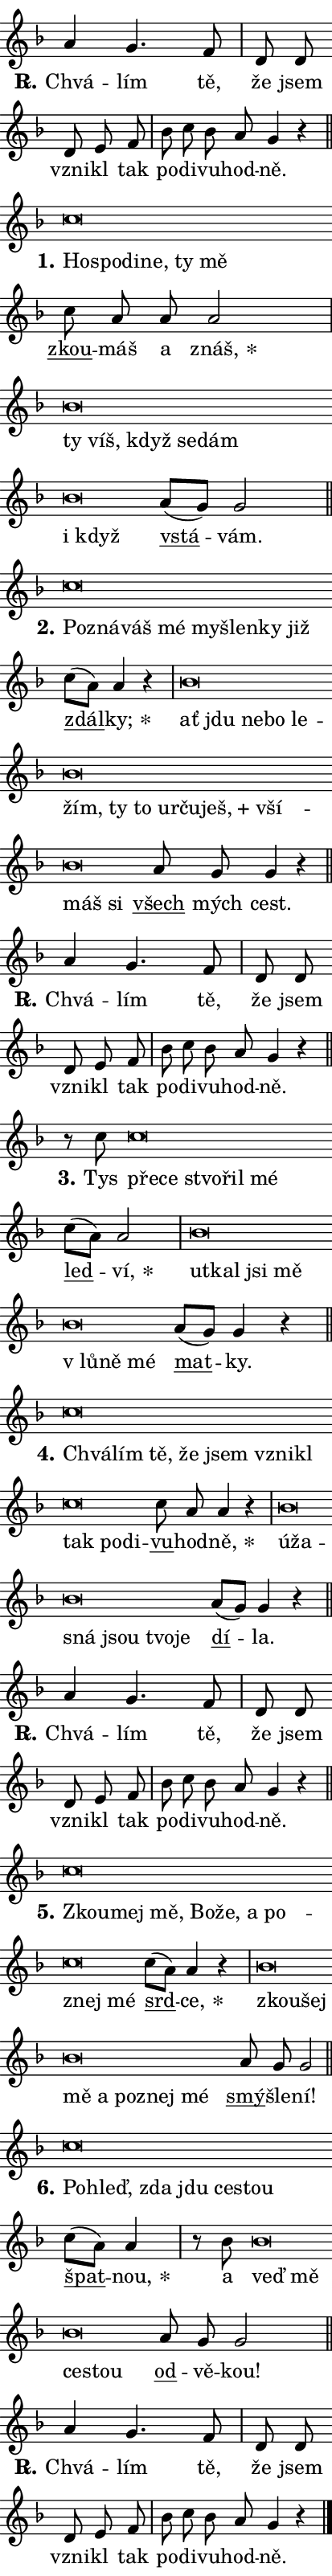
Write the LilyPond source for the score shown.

\version "2.24.0"
\header { tagline = "" }
\paper {
  indent = 0\cm
  top-margin = 0\cm
  right-margin = 0\cm
  bottom-margin = 0\cm
  left-margin = 0\cm
  paper-width = 7\cm
  page-breaking = #ly:one-page-breaking
  system-system-spacing.basic-distance = #11
  score-system-spacing.basic-distance = #11
  ragged-last = ##f
}


%% Author: Thomas Morley
%% https://lists.gnu.org/archive/html/lilypond-user/2020-05/msg00002.html
#(define (line-position grob)
"Returns position of @var[grob} in current system:
   @code{'start}, if at first time-step
   @code{'end}, if at last time-step
   @code{'middle} otherwise
"
  (let* ((col (ly:item-get-column grob))
         (ln (ly:grob-object col 'left-neighbor))
         (rn (ly:grob-object col 'right-neighbor))
         (col-to-check-left (if (ly:grob? ln) ln col))
         (col-to-check-right (if (ly:grob? rn) rn col))
         (break-dir-left
           (and
             (ly:grob-property col-to-check-left 'non-musical #f)
             (ly:item-break-dir col-to-check-left)))
         (break-dir-right
           (and
             (ly:grob-property col-to-check-right 'non-musical #f)
             (ly:item-break-dir col-to-check-right))))
        (cond ((eqv? 1 break-dir-left) 'start)
              ((eqv? -1 break-dir-right) 'end)
              (else 'middle))))

#(define (tranparent-at-line-position vctor)
  (lambda (grob)
  "Relying on @code{line-position} select the relevant enry from @var{vctor}.
Used to determine transparency,"
    (case (line-position grob)
      ((end) (not (vector-ref vctor 0)))
      ((middle) (not (vector-ref vctor 1)))
      ((start) (not (vector-ref vctor 2))))))

noteHeadBreakVisibility =
#(define-music-function (break-visibility)(vector?)
"Makes @code{NoteHead}s transparent relying on @var{break-visibility}"
#{
  \override NoteHead.transparent =
    #(tranparent-at-line-position break-visibility)
#})

#(define delete-ledgers-for-transparent-note-heads
  (lambda (grob)
    "Reads whether a @code{NoteHead} is transparent.
If so this @code{NoteHead} is removed from @code{'note-heads} from
@var{grob}, which is supposed to be @code{LedgerLineSpanner}.
As a result ledgers are not printed for this @code{NoteHead}"
    (let* ((nhds-array (ly:grob-object grob 'note-heads))
           (nhds-list
             (if (ly:grob-array? nhds-array)
                 (ly:grob-array->list nhds-array)
                 '()))
           ;; Relies on the transparent-property being done before
           ;; Staff.LedgerLineSpanner.after-line-breaking is executed.
           ;; This is fragile ...
           (to-keep
             (remove
               (lambda (nhd)
                 (ly:grob-property nhd 'transparent #f))
               nhds-list)))
      ;; TODO find a better method to iterate over grob-arrays, similiar
      ;; to filter/remove etc for lists
      ;; For now rebuilt from scratch
      (set! (ly:grob-object grob 'note-heads)  '())
      (for-each
        (lambda (nhd)
          (ly:pointer-group-interface::add-grob grob 'note-heads nhd))
        to-keep))))

hideNotes = {
  \noteHeadBreakVisibility #begin-of-line-visible
}
unHideNotes = {
  \noteHeadBreakVisibility #all-visible
}

% work-around for resetting accidentals
% https://lilypond.org/doc/v2.23/Documentation/notation/displaying-rhythms#unmetered-music
cadenzaMeasure = {
  \cadenzaOff
  \partial 1024 s1024
  \cadenzaOn
}

#(define-markup-command (accent layout props text) (markup?)
  "Underline accented syllable"
  (interpret-markup layout props
    #{\markup \override #'(offset . 4.3) \underline { #text }#}))

responsum = \markup \concat {
  "R" \hspace #-1.05 \path #0.1 #'((moveto 0 0.07) (lineto 0.9 0.8)) \hspace #0.05 "."
}

\layout {
    \context {
        \Staff
        \remove "Time_signature_engraver"
        \override LedgerLineSpanner.after-line-breaking = #delete-ledgers-for-transparent-note-heads
    }
    \context {
        \Voice {
            \override NoteHead.output-attributes = #'((class . "notehead"))
            \override Hairpin.height = #0.55
        }
    }
    \context {
        \Lyrics {
            \override StanzaNumber.output-attributes = #'((class . "stanzanumber"))
            \override LyricSpace.minimum-distance = #0.9
            \override LyricText.font-name = #"TeX Gyre Schola"
            \override LyricText.font-size = 1
            \override StanzaNumber.font-name = #"TeX Gyre Schola Bold"
            \override StanzaNumber.font-size = 1
        }
    }
}

% magnetic-lyrics.ily
%
%   written by
%     Jean Abou Samra <jean@abou-samra.fr>
%     Werner Lemberg <wl@gnu.org>
%
%   adapted by
%     Jiri Hon <jiri.hon@gmail.com>
%
% Version 2022-Apr-15

% https://www.mail-archive.com/lilypond-user@gnu.org/msg149350.html

#(define (Left_hyphen_pointer_engraver context)
   "Collect syllable-hyphen-syllable occurrences in lyrics and store
them in properties.  This engraver only looks to the left.  For
example, if the lyrics input is @code{foo -- bar}, it does the
following.

@itemize @bullet
@item
Set the @code{text} property of the @code{LyricHyphen} grob between
@q{foo} and @q{bar} to @code{foo}.

@item
Set the @code{left-hyphen} property of the @code{LyricText} grob with
text @q{foo} to the @code{LyricHyphen} grob between @q{foo} and
@q{bar}.
@end itemize

Use this auxiliary engraver in combination with the
@code{lyric-@/text::@/apply-@/magnetic-@/offset!} hook."
   (let ((hyphen #f)
         (text #f))
     (make-engraver
      (acknowledgers
       ((lyric-syllable-interface engraver grob source-engraver)
        (set! text grob)))
      (end-acknowledgers
       ((lyric-hyphen-interface engraver grob source-engraver)
        ;(when (not (grob::has-interface grob 'lyric-space-interface))
          (set! hyphen grob)));)
      ((stop-translation-timestep engraver)
       (when (and text hyphen)
         (ly:grob-set-object! text 'left-hyphen hyphen))
       (set! text #f)
       (set! hyphen #f)))))

#(define (lyric-text::apply-magnetic-offset! grob)
   "If the space between two syllables is less than the value in
property @code{LyricText@/.details@/.squash-threshold}, move the right
syllable to the left so that it gets concatenated with the left
syllable.

Use this function as a hook for
@code{LyricText@/.after-@/line-@/breaking} if the
@code{Left_@/hyphen_@/pointer_@/engraver} is active."
   (let ((hyphen (ly:grob-object grob 'left-hyphen #f)))
     (when hyphen
       (let ((left-text (ly:spanner-bound hyphen LEFT)))
         (when (grob::has-interface left-text 'lyric-syllable-interface)
           (let* ((common (ly:grob-common-refpoint grob left-text X))
                  (this-x-ext (ly:grob-extent grob common X))
                  (left-x-ext
                   (begin
                     ;; Trigger magnetism for left-text.
                     (ly:grob-property left-text 'after-line-breaking)
                     (ly:grob-extent left-text common X)))
                  ;; `delta` is the gap width between two syllables.
                  (delta (- (interval-start this-x-ext)
                            (interval-end left-x-ext)))
                  (details (ly:grob-property grob 'details))
                  (threshold (assoc-get 'squash-threshold details 0.2)))
             (when (< delta threshold)
               (let* (;; We have to manipulate the input text so that
                      ;; ligatures crossing syllable boundaries are not
                      ;; disabled.  For languages based on the Latin
                      ;; script this is essentially a beautification.
                      ;; However, for non-Western scripts it can be a
                      ;; necessity.
                      (lt (ly:grob-property left-text 'text))
                      (rt (ly:grob-property grob 'text))
                      (is-space (grob::has-interface hyphen 'lyric-space-interface))
                      (space (if is-space " " ""))
                      (space-markup (grob-interpret-markup grob " "))
                      (space-size (interval-length (ly:stencil-extent space-markup X)))
                      (extra-delta (if is-space space-size 0))
                      ;; Append new syllable.
                      (ltrt-space (if (and (string? lt) (string? rt))
                                (string-append lt space rt)
                                (make-concat-markup (list lt space rt))))
                      ;; Right-align `ltrt` to the right side.
                      (ltrt-space-markup (grob-interpret-markup
                               grob
                               (make-translate-markup
                                (cons (interval-length this-x-ext) 0)
                                (make-right-align-markup ltrt-space)))))
                 (begin
                   ;; Don't print `left-text`.
                   (ly:grob-set-property! left-text 'stencil #f)
                   ;; Set text and stencil (which holds all collected
                   ;; syllables so far) and shift it to the left.
                   (ly:grob-set-property! grob 'text ltrt-space)
                   (ly:grob-set-property! grob 'stencil ltrt-space-markup)
                   (ly:grob-translate-axis! grob (- (- delta extra-delta)) X))))))))))


#(define (lyric-hyphen::displace-bounds-first grob)
   ;; Make very sure this callback isn't triggered too early.
   (let ((left (ly:spanner-bound grob LEFT))
         (right (ly:spanner-bound grob RIGHT)))
     (ly:grob-property left 'after-line-breaking)
     (ly:grob-property right 'after-line-breaking)
     (ly:lyric-hyphen::print grob)))

squashThreshold = #0.4

\layout {
  \context {
    \Lyrics
    \consists #Left_hyphen_pointer_engraver
    \override LyricText.after-line-breaking =
      #lyric-text::apply-magnetic-offset!
    \override LyricHyphen.stencil = #lyric-hyphen::displace-bounds-first
    \override LyricText.details.squash-threshold = \squashThreshold
    \override LyricHyphen.minimum-distance = 0
    \override LyricHyphen.minimum-length = \squashThreshold
  }
}

squash = \override LyricText.details.squash-threshold = 9999
unSquash = \override LyricText.details.squash-threshold = \squashThreshold

left = \override LyricText.self-alignment-X = #LEFT
unLeft = \revert LyricText.self-alignment-X

starOffset = #(lambda (grob) 
                (let ((x_offset (ly:self-alignment-interface::aligned-on-x-parent grob)))
                  (if (= x_offset 0) 0 (+ x_offset 1.2))))

star = #(define-music-function (syllable)(string?)
"Append star separator at the end of a syllable"
#{
  \once \override LyricText.X-offset = #starOffset
  \lyricmode { \markup {
    #syllable
    \override #'((font-name . "TeX Gyre Schola Bold")) \hspace #0.2 \lower #0.65 \larger "*"
  } }
#})

starAccent = #(define-music-function (syllable)(string?)
"Append star separator at the end of a syllable and make accent"
#{
  \once \override LyricText.X-offset = #starOffset
  \lyricmode { \markup {
    \accent #syllable
    \override #'((font-name . "TeX Gyre Schola Bold")) \hspace #0.2 \lower #0.65 \larger "*"
  } }
#})

breath = #(define-music-function (syllable)(string?)
"Append breathing indicator at the end of a syllable"
#{
  \lyricmode { \markup { #syllable "+" } }
#})

optionalBreath = #(define-music-function (syllable)(string?)
"Append optional breathing indicator at the end of a syllable"
#{
  \lyricmode { \markup { #syllable "(+)" } }
#})


\score {
    <<
        \new Voice = "melody" { \cadenzaOn \key f \major \relative { a'4 g4. f8 \cadenzaMeasure \bar "|" d d \bar "" d e f \cadenzaMeasure \bar "|" bes c bes a g4 r \cadenzaMeasure \bar "||" \break } }
        \new Lyrics \lyricsto "melody" { \lyricmode { \set stanza = \responsum
Chvá -- lím tě, že jsem vzni -- kl tak po -- di -- vu -- hod -- ně. } }
    >>
    \layout {}
}

\score {
    <<
        \new Voice = "melody" { \cadenzaOn \key f \major \relative { c''\breve*1/16 \hideNotes \breve*1/16 \bar "" \breve*1/16 \bar "" \breve*1/16 \bar "" \breve*1/16 \breve*1/16 \bar "" \unHideNotes \bar "" c8 a a a2 \cadenzaMeasure \bar "|" bes\breve*1/16 \hideNotes \breve*1/16 \bar "" \breve*1/16 \bar "" \breve*1/16 \bar "" \breve*1/16 \bar "" \breve*1/16 \breve*1/16 \bar "" \unHideNotes \bar "" a8[( g)] g2 \cadenzaMeasure \bar "||" \break } }
        \new Lyrics \lyricsto "melody" { \lyricmode { \set stanza = "1."
\left Ho -- \squash spo -- di -- ne, ty mě \unLeft \unSquash \markup \accent zkou -- máš a \star znáš, \left ty \squash víš, když se -- dám i když \unLeft \unSquash \markup \accent vstá -- vám. } }
    >>
    \layout {}
}

\score {
    <<
        \new Voice = "melody" { \cadenzaOn \key f \major \relative { c''\breve*1/16 \hideNotes \breve*1/16 \bar "" \breve*1/16 \bar "" \breve*1/16 \bar "" \breve*1/16 \bar "" \breve*1/16 \bar "" \breve*1/16 \breve*1/16 \bar "" \unHideNotes \bar "" c8[( a)] a4 r \cadenzaMeasure \bar "|" bes\breve*1/16 \hideNotes \breve*1/16 \bar "" \breve*1/16 \bar "" \breve*1/16 \bar "" \breve*1/16 \bar "" \breve*1/16 \bar "" \breve*1/16 \bar "" \breve*1/16 \bar "" \breve*1/16 \bar "" \breve*1/16 \bar "" \breve*1/16 \bar "" \breve*1/16 \bar "" \breve*1/16 \breve*1/16 \bar "" \unHideNotes \bar "" a8 g g4 r \cadenzaMeasure \bar "||" \break } }
        \new Lyrics \lyricsto "melody" { \lyricmode { \set stanza = "2."
\left Po -- \squash zná -- váš mé my -- šlen -- ky již \unLeft \unSquash \markup \accent zdál -- \star ky; \left ať \squash jdu ne -- bo le -- žím, ty to ur -- ču -- \breath "ješ," vší -- máš si \unLeft \unSquash \markup \accent všech mých cest. } }
    >>
    \layout {}
}

\score {
    <<
        \new Voice = "melody" { \cadenzaOn \key f \major \relative { a'4 g4. f8 \cadenzaMeasure \bar "|" d d \bar "" d e f \cadenzaMeasure \bar "|" bes c bes a g4 r \cadenzaMeasure \bar "||" \break } }
        \new Lyrics \lyricsto "melody" { \lyricmode { \set stanza = \responsum
Chvá -- lím tě, že jsem vzni -- kl tak po -- di -- vu -- hod -- ně. } }
    >>
    \layout {}
}

\score {
    <<
        \new Voice = "melody" { \cadenzaOn \key f \major \relative { r8 c''8 c\breve*1/16 \hideNotes \breve*1/16 \bar "" \breve*1/16 \bar "" \breve*1/16 \breve*1/16 \bar "" \unHideNotes \bar "" c8[( a)] a2 \cadenzaMeasure \bar "|" bes\breve*1/16 \hideNotes \breve*1/16 \bar "" \breve*1/16 \bar "" \breve*1/16 \bar "" \breve*1/16 \bar "" \breve*1/16 \breve*1/16 \bar "" \unHideNotes \bar "" a8[( g)] g4 r \cadenzaMeasure \bar "||" \break } }
        \new Lyrics \lyricsto "melody" { \lyricmode { \set stanza = "3."
Tys \left pře -- \squash ce stvo -- řil mé \unLeft \unSquash \markup \accent led -- \star ví, \left ut -- \squash kal jsi mě "v lů" -- ně mé \unLeft \unSquash \markup \accent mat -- ky. } }
    >>
    \layout {}
}

\score {
    <<
        \new Voice = "melody" { \cadenzaOn \key f \major \relative { c''\breve*1/16 \hideNotes \breve*1/16 \bar "" \breve*1/16 \bar "" \breve*1/16 \bar "" \breve*1/16 \bar "" \breve*1/16 \bar "" \breve*1/16 \bar "" \breve*1/16 \bar "" \breve*1/16 \breve*1/16 \bar "" \unHideNotes \bar "" c8 a a4 r \cadenzaMeasure \bar "|" bes\breve*1/16 \hideNotes \breve*1/16 \bar "" \breve*1/16 \bar "" \breve*1/16 \bar "" \breve*1/16 \breve*1/16 \bar "" \unHideNotes \bar "" a8[( g)] g4 r \cadenzaMeasure \bar "||" \break } }
        \new Lyrics \lyricsto "melody" { \lyricmode { \set stanza = "4."
\left Chvá -- \squash lím tě, že jsem vzni -- kl tak po -- di -- \unLeft \unSquash \markup \accent vu -- hod -- \star ně, \left ú -- \squash ža -- sná jsou tvo -- je \unLeft \unSquash \markup \accent dí -- la. } }
    >>
    \layout {}
}

\score {
    <<
        \new Voice = "melody" { \cadenzaOn \key f \major \relative { a'4 g4. f8 \cadenzaMeasure \bar "|" d d \bar "" d e f \cadenzaMeasure \bar "|" bes c bes a g4 r \cadenzaMeasure \bar "||" \break } }
        \new Lyrics \lyricsto "melody" { \lyricmode { \set stanza = \responsum
Chvá -- lím tě, že jsem vzni -- kl tak po -- di -- vu -- hod -- ně. } }
    >>
    \layout {}
}

\score {
    <<
        \new Voice = "melody" { \cadenzaOn \key f \major \relative { c''\breve*1/16 \hideNotes \breve*1/16 \bar "" \breve*1/16 \bar "" \breve*1/16 \bar "" \breve*1/16 \bar "" \breve*1/16 \bar "" \breve*1/16 \bar "" \breve*1/16 \breve*1/16 \bar "" \unHideNotes \bar "" c8[( a)] a4 r \cadenzaMeasure \bar "|" bes\breve*1/16 \hideNotes \breve*1/16 \bar "" \breve*1/16 \bar "" \breve*1/16 \bar "" \breve*1/16 \bar "" \breve*1/16 \breve*1/16 \bar "" \unHideNotes \bar "" a8 g g2 \cadenzaMeasure \bar "||" \break } }
        \new Lyrics \lyricsto "melody" { \lyricmode { \set stanza = "5."
\left Zkou -- \squash mej mě, Bo -- že, a po -- znej mé \unLeft \unSquash \markup \accent srd -- \star ce, \left zkou -- \squash šej mě a po -- znej mé \unLeft \unSquash \markup \accent smý -- šle -- ní! } }
    >>
    \layout {}
}

\score {
    <<
        \new Voice = "melody" { \cadenzaOn \key f \major \relative { c''\breve*1/16 \hideNotes \breve*1/16 \bar "" \breve*1/16 \bar "" \breve*1/16 \bar "" \breve*1/16 \breve*1/16 \bar "" \unHideNotes \bar "" c8[( a)] a4 \cadenzaMeasure \bar "|" r8 bes8 bes\breve*1/16 \hideNotes \breve*1/16 \bar "" \breve*1/16 \breve*1/16 \bar "" \unHideNotes \bar "" a8 g g2 \cadenzaMeasure \bar "||" \break } }
        \new Lyrics \lyricsto "melody" { \lyricmode { \set stanza = "6."
\left Po -- \squash hleď, zda jdu ce -- stou \unLeft \unSquash \markup \accent špat -- \star nou, a \left veď \squash mě ce -- stou \unLeft \unSquash \markup \accent od -- vě -- kou! } }
    >>
    \layout {}
}

\score {
    <<
        \new Voice = "melody" { \cadenzaOn \key f \major \relative { a'4 g4. f8 \cadenzaMeasure \bar "|" d d \bar "" d e f \cadenzaMeasure \bar "|" bes c bes a g4 r \cadenzaMeasure \bar "||" \break } \bar "|." }
        \new Lyrics \lyricsto "melody" { \lyricmode { \set stanza = \responsum
Chvá -- lím tě, že jsem vzni -- kl tak po -- di -- vu -- hod -- ně. } }
    >>
    \layout {}
}
